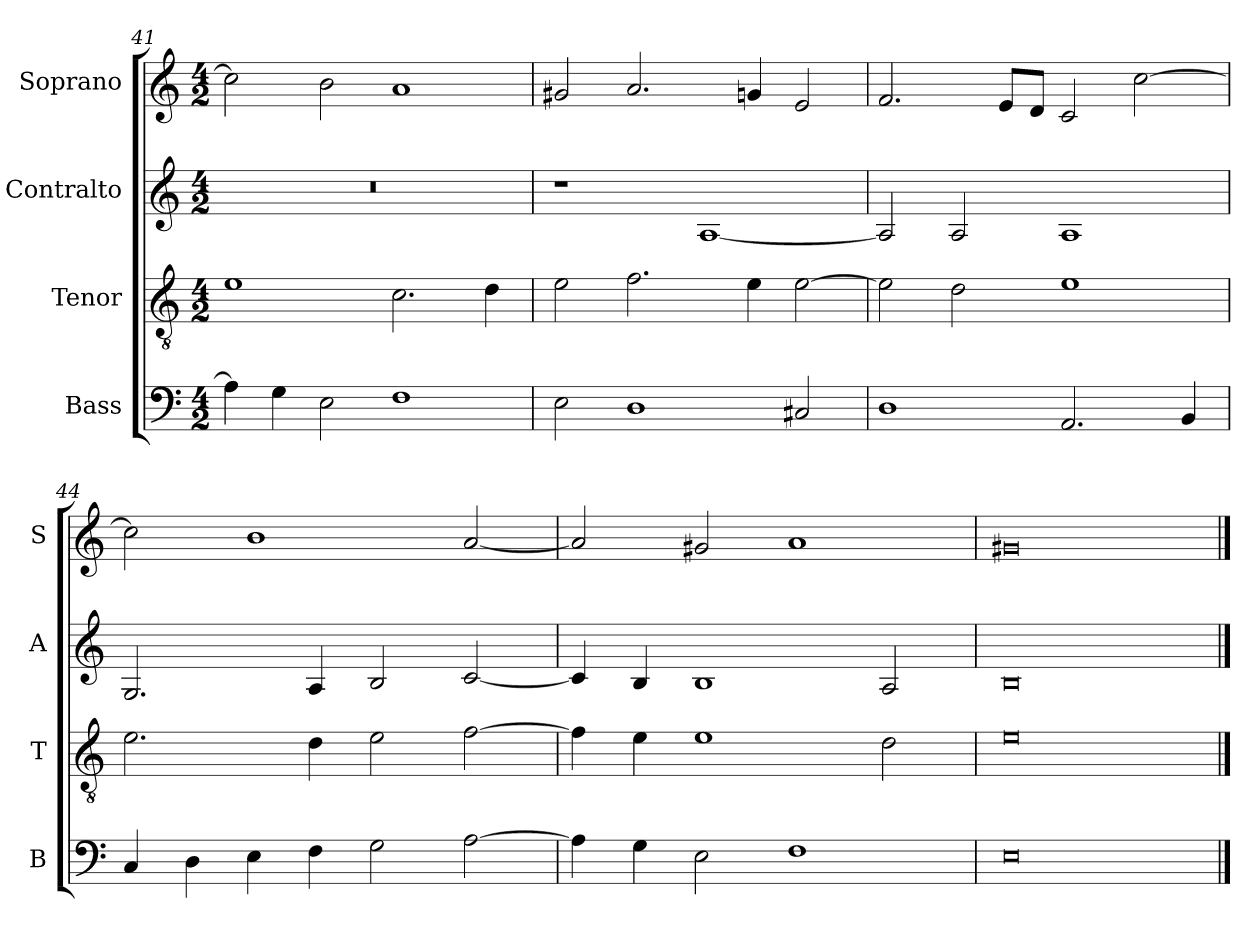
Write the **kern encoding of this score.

**kern	**kern	**kern	**kern
*part4	*part3	*part2	*part1
*staff4	*staff3	*staff2	*staff1
*I"Bass	*I"Tenor	*I"Contralto	*I"Soprano
*I'B	*I'T	*I'A	*I'S
*clefF4	*clefGv2	*clefG2	*clefG2
*k[]	*k[]	*k[]	*k[]
*E:phr	*E:phr	*E:phr	*E:phr
*M4/2	*M4/2	*M4/2	*M4/2
=41	=41	=41	=41
4A]	1e	0r	2cc]
4G	.	.	.
2E	.	.	2b
1F	2.c	.	1a
.	4d	.	.
=42	=42	=42	=42
2E	2e	1r	2g#X
1D	2.f	.	2.a
.	.	[1A	.
.	4e	.	4gn
2C#X	[2e	.	2e
=43	=43	=43	=43
1D	2e]	2A]	2.f
.	2d	2A	.
.	.	.	8e/L
.	.	.	8d/J
2.AA	1e	1A	2c
.	.	.	[2cc
4BB	.	.	.
=44	=44	=44	=44
4C	2.e	2.G	2cc]
4D	.	.	.
4E	.	.	1b
4F	4d	4A	.
2G	2e	2B	.
[2A	[2f	[2c	[2a
=45	=45	=45	=45
4A]	4f]	4c]	2a]
4G	4e	4B	.
2E	1e	1B	2g#X
1F	.	.	1a
.	2d	2A	.
=46	=46	=46	=46
0E	0e	0B	0g#X
==	==	==	==
*-	*-	*-	*-
